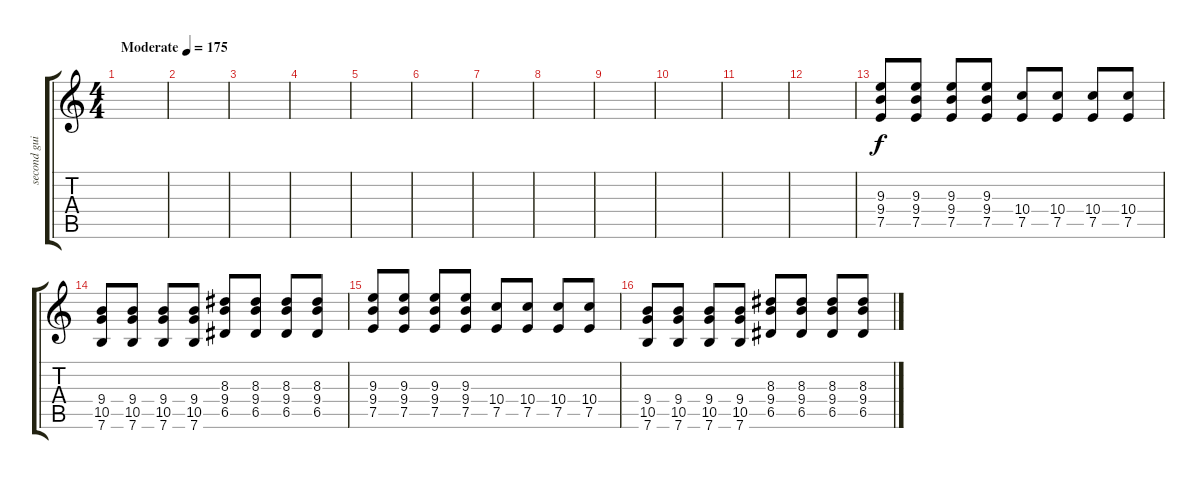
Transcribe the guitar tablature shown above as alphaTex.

\track ("second guitar" "second gui") {instrument distortionguitar}
\staff {score tabs}
\tuning (E4 B3 G3 D3 A2 E2) {hide}
\ts (4 4)
\tempo (175 "Moderate")
\clef g2
\ks c
|
|
|
|
|
|
|
|
|
|
|
|
(9.3 9.4 7.5).8 (9.3 9.4 7.5).8 (9.3 9.4 7.5).8 (9.3 9.4 7.5).8 (10.4 7.5).8 (10.4 7.5).8 (10.4 7.5).8 (10.4 7.5).8 |
(9.4 10.5 7.6).8 (9.4 10.5 7.6).8 (9.4 10.5 7.6).8 (9.4 10.5 7.6).8 (8.3 9.4 6.5).8 (8.3 9.4 6.5).8 (8.3 9.4 6.5).8 (8.3 9.4 6.5).8 |
(9.3 9.4 7.5).8 (9.3 9.4 7.5).8 (9.3 9.4 7.5).8 (9.3 9.4 7.5).8 (10.4 7.5).8 (10.4 7.5).8 (10.4 7.5).8 (10.4 7.5).8 |
(9.4 10.5 7.6).8 (9.4 10.5 7.6).8 (9.4 10.5 7.6).8 (9.4 10.5 7.6).8 (8.3 9.4 6.5).8 (8.3 9.4 6.5).8 (8.3 9.4 6.5).8 (8.3 9.4 6.5).8
